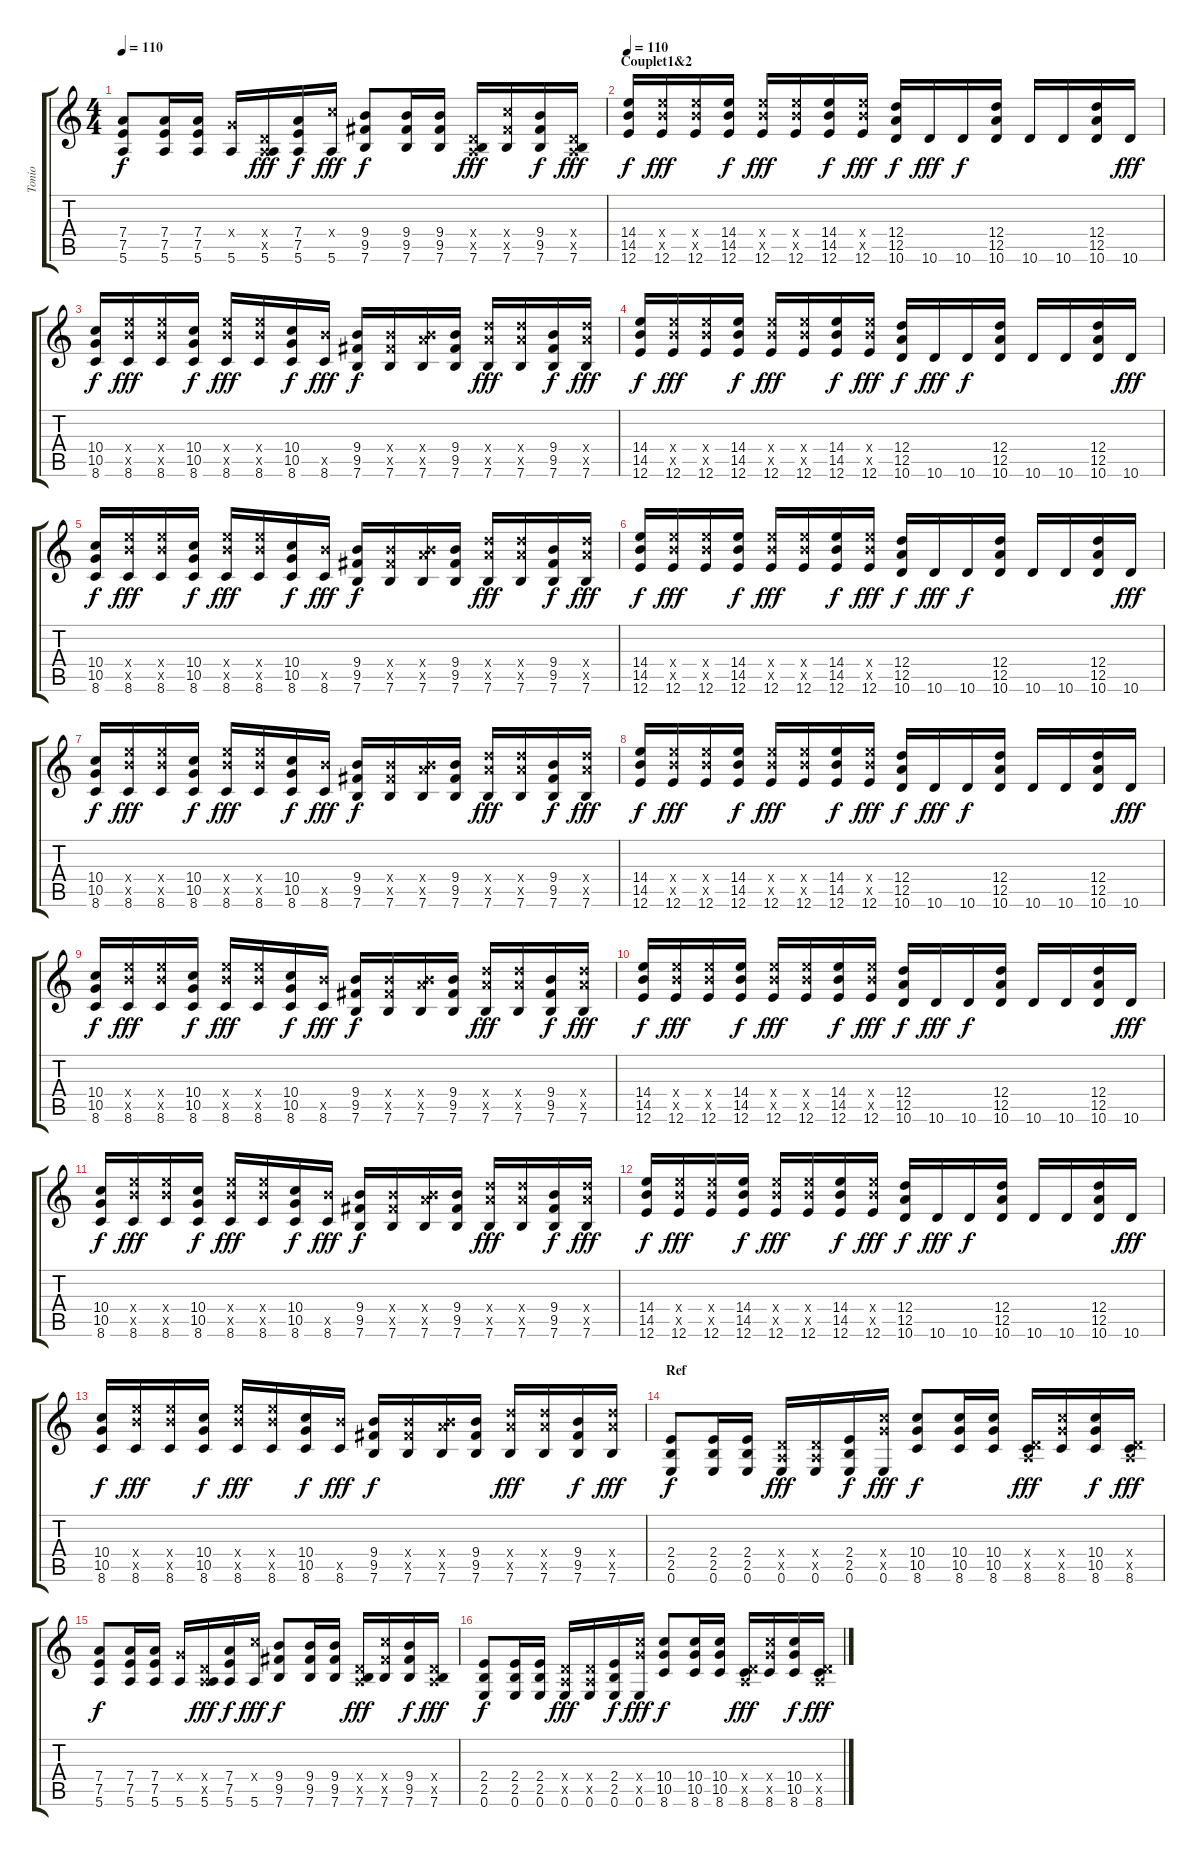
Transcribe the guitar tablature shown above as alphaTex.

\track ("Tonio" "Tonio") {instrument distortionguitar}
\staff {score tabs}
\tuning (E4 B3 G3 D3 A2 E2) {hide}
\ts (4 4)
\tempo 110
\clef g2
\ks c
(7.4 7.5 5.6).8{dy f} (7.4 7.5 5.6).16 (7.4 7.5 5.6).16 (5.4{x} 5.6).16 (0.4{x} 0.5{x} 5.6).16{dy fff} (7.4 7.5 5.6).16{dy f} (10.4{x} 5.6).16{dy fff} (9.4 9.5 7.6).8{dy f} (9.4 9.5 7.6).16 (9.4 9.5 7.6).16 (0.4{x} 0.5{x} 7.6).16{dy fff} (10.4{x} 9.5{x} 7.6).16 (9.4 9.5 7.6).16{dy f} (0.4{x} 0.5{x} 7.6).16{dy fff} |
\section ("" "Couplet1&2")
\tempo 110
(14.4 14.5 12.6).16{dy f} (14.4{x} 14.5{x} 12.6).16{dy fff} (14.4{x} 14.5{x} 12.6).16 (14.4 14.5 12.6).16{dy f} (14.4{x} 14.5{x} 12.6).16{dy fff} (14.4{x} 14.5{x} 12.6).16 (14.4 14.5 12.6).16{dy f} (14.4{x} 14.5{x} 12.6).16{dy fff} (12.4 12.5 10.6).16{dy f} 10.6.16{dy fff} 10.6.16{dy f} (12.4 12.5 10.6).16 10.6.16 10.6.16 (12.4 12.5 10.6).16 10.6.16{dy fff} |
(10.4 10.5 8.6).16{dy f} (14.4{x} 14.5{x} 8.6).16{dy fff} (14.4{x} 14.5{x} 8.6).16 (10.4 10.5 8.6).16{dy f} (14.4{x} 14.5{x} 8.6).16{dy fff} (14.4{x} 14.5{x} 8.6).16 (10.4 10.5 8.6).16{dy f} (14.5{x} 8.6).16{dy fff} (9.4 9.5 7.6).16{dy f} (9.4{x} 9.5{x} 7.6).16 (9.4{x} 12.5{x} 7.6).16 (9.4 9.5 7.6).16 (12.4{x} 12.5{x} 7.6).16{dy fff} (12.4{x} 12.5{x} 7.6).16 (9.4 9.5 7.6).16{dy f} (12.4{x} 12.5{x} 7.6).16{dy fff} |
(14.4 14.5 12.6).16{dy f} (14.4{x} 14.5{x} 12.6).16{dy fff} (14.4{x} 14.5{x} 12.6).16 (14.4 14.5 12.6).16{dy f} (14.4{x} 14.5{x} 12.6).16{dy fff} (14.4{x} 14.5{x} 12.6).16 (14.4 14.5 12.6).16{dy f} (14.4{x} 14.5{x} 12.6).16{dy fff} (12.4 12.5 10.6).16{dy f} 10.6.16{dy fff} 10.6.16{dy f} (12.4 12.5 10.6).16 10.6.16 10.6.16 (12.4 12.5 10.6).16 10.6.16{dy fff} |
(10.4 10.5 8.6).16{dy f} (14.4{x} 14.5{x} 8.6).16{dy fff} (14.4{x} 14.5{x} 8.6).16 (10.4 10.5 8.6).16{dy f} (14.4{x} 14.5{x} 8.6).16{dy fff} (14.4{x} 14.5{x} 8.6).16 (10.4 10.5 8.6).16{dy f} (14.5{x} 8.6).16{dy fff} (9.4 9.5 7.6).16{dy f} (9.4{x} 9.5{x} 7.6).16 (9.4{x} 12.5{x} 7.6).16 (9.4 9.5 7.6).16 (12.4{x} 12.5{x} 7.6).16{dy fff} (12.4{x} 12.5{x} 7.6).16 (9.4 9.5 7.6).16{dy f} (12.4{x} 12.5{x} 7.6).16{dy fff} |
(14.4 14.5 12.6).16{dy f} (14.4{x} 14.5{x} 12.6).16{dy fff} (14.4{x} 14.5{x} 12.6).16 (14.4 14.5 12.6).16{dy f} (14.4{x} 14.5{x} 12.6).16{dy fff} (14.4{x} 14.5{x} 12.6).16 (14.4 14.5 12.6).16{dy f} (14.4{x} 14.5{x} 12.6).16{dy fff} (12.4 12.5 10.6).16{dy f} 10.6.16{dy fff} 10.6.16{dy f} (12.4 12.5 10.6).16 10.6.16 10.6.16 (12.4 12.5 10.6).16 10.6.16{dy fff} |
(10.4 10.5 8.6).16{dy f} (14.4{x} 14.5{x} 8.6).16{dy fff} (14.4{x} 14.5{x} 8.6).16 (10.4 10.5 8.6).16{dy f} (14.4{x} 14.5{x} 8.6).16{dy fff} (14.4{x} 14.5{x} 8.6).16 (10.4 10.5 8.6).16{dy f} (14.5{x} 8.6).16{dy fff} (9.4 9.5 7.6).16{dy f} (9.4{x} 9.5{x} 7.6).16 (9.4{x} 12.5{x} 7.6).16 (9.4 9.5 7.6).16 (12.4{x} 12.5{x} 7.6).16{dy fff} (12.4{x} 12.5{x} 7.6).16 (9.4 9.5 7.6).16{dy f} (12.4{x} 12.5{x} 7.6).16{dy fff} |
(14.4 14.5 12.6).16{dy f} (14.4{x} 14.5{x} 12.6).16{dy fff} (14.4{x} 14.5{x} 12.6).16 (14.4 14.5 12.6).16{dy f} (14.4{x} 14.5{x} 12.6).16{dy fff} (14.4{x} 14.5{x} 12.6).16 (14.4 14.5 12.6).16{dy f} (14.4{x} 14.5{x} 12.6).16{dy fff} (12.4 12.5 10.6).16{dy f} 10.6.16{dy fff} 10.6.16{dy f} (12.4 12.5 10.6).16 10.6.16 10.6.16 (12.4 12.5 10.6).16 10.6.16{dy fff} |
(10.4 10.5 8.6).16{dy f} (14.4{x} 14.5{x} 8.6).16{dy fff} (14.4{x} 14.5{x} 8.6).16 (10.4 10.5 8.6).16{dy f} (14.4{x} 14.5{x} 8.6).16{dy fff} (14.4{x} 14.5{x} 8.6).16 (10.4 10.5 8.6).16{dy f} (14.5{x} 8.6).16{dy fff} (9.4 9.5 7.6).16{dy f} (9.4{x} 9.5{x} 7.6).16 (9.4{x} 12.5{x} 7.6).16 (9.4 9.5 7.6).16 (12.4{x} 12.5{x} 7.6).16{dy fff} (12.4{x} 12.5{x} 7.6).16 (9.4 9.5 7.6).16{dy f} (12.4{x} 12.5{x} 7.6).16{dy fff} |
(14.4 14.5 12.6).16{dy f} (14.4{x} 14.5{x} 12.6).16{dy fff} (14.4{x} 14.5{x} 12.6).16 (14.4 14.5 12.6).16{dy f} (14.4{x} 14.5{x} 12.6).16{dy fff} (14.4{x} 14.5{x} 12.6).16 (14.4 14.5 12.6).16{dy f} (14.4{x} 14.5{x} 12.6).16{dy fff} (12.4 12.5 10.6).16{dy f} 10.6.16{dy fff} 10.6.16{dy f} (12.4 12.5 10.6).16 10.6.16 10.6.16 (12.4 12.5 10.6).16 10.6.16{dy fff} |
(10.4 10.5 8.6).16{dy f} (14.4{x} 14.5{x} 8.6).16{dy fff} (14.4{x} 14.5{x} 8.6).16 (10.4 10.5 8.6).16{dy f} (14.4{x} 14.5{x} 8.6).16{dy fff} (14.4{x} 14.5{x} 8.6).16 (10.4 10.5 8.6).16{dy f} (14.5{x} 8.6).16{dy fff} (9.4 9.5 7.6).16{dy f} (9.4{x} 9.5{x} 7.6).16 (9.4{x} 12.5{x} 7.6).16 (9.4 9.5 7.6).16 (12.4{x} 12.5{x} 7.6).16{dy fff} (12.4{x} 12.5{x} 7.6).16 (9.4 9.5 7.6).16{dy f} (12.4{x} 12.5{x} 7.6).16{dy fff} |
(14.4 14.5 12.6).16{dy f} (14.4{x} 14.5{x} 12.6).16{dy fff} (14.4{x} 14.5{x} 12.6).16 (14.4 14.5 12.6).16{dy f} (14.4{x} 14.5{x} 12.6).16{dy fff} (14.4{x} 14.5{x} 12.6).16 (14.4 14.5 12.6).16{dy f} (14.4{x} 14.5{x} 12.6).16{dy fff} (12.4 12.5 10.6).16{dy f} 10.6.16{dy fff} 10.6.16{dy f} (12.4 12.5 10.6).16 10.6.16 10.6.16 (12.4 12.5 10.6).16 10.6.16{dy fff} |
(10.4 10.5 8.6).16{dy f} (14.4{x} 14.5{x} 8.6).16{dy fff} (14.4{x} 14.5{x} 8.6).16 (10.4 10.5 8.6).16{dy f} (14.4{x} 14.5{x} 8.6).16{dy fff} (14.4{x} 14.5{x} 8.6).16 (10.4 10.5 8.6).16{dy f} (14.5{x} 8.6).16{dy fff} (9.4 9.5 7.6).16{dy f} (9.4{x} 9.5{x} 7.6).16 (9.4{x} 12.5{x} 7.6).16 (9.4 9.5 7.6).16 (12.4{x} 12.5{x} 7.6).16{dy fff} (12.4{x} 12.5{x} 7.6).16 (9.4 9.5 7.6).16{dy f} (12.4{x} 12.5{x} 7.6).16{dy fff} |
\section ("" "Ref")
(2.4 2.5 0.6).8{dy f} (2.4 2.5 0.6).16 (2.4 2.5 0.6).16 (0.4{x} 0.5{x} 0.6).16{dy fff} (0.4{x} 0.5{x} 0.6).16 (2.4 2.5 0.6).16{dy f} (10.4{x} 10.5{x} 0.6).16{dy fff} (10.4 10.5 8.6).8{dy f} (10.4 10.5 8.6).16 (10.4 10.5 8.6).16 (0.4{x} 0.5{x} 8.6).16{dy fff} (10.4{x} 10.5{x} 8.6).16 (10.4 10.5 8.6).16{dy f} (0.4{x} 0.5{x} 8.6).16{dy fff} |
(7.4 7.5 5.6).8{dy f} (7.4 7.5 5.6).16 (7.4 7.5 5.6).16 (5.4{x} 5.6).16 (0.4{x} 0.5{x} 5.6).16{dy fff} (7.4 7.5 5.6).16{dy f} (10.4{x} 5.6).16{dy fff} (9.4 9.5 7.6).8{dy f} (9.4 9.5 7.6).16 (9.4 9.5 7.6).16 (0.4{x} 0.5{x} 7.6).16{dy fff} (10.4{x} 9.5{x} 7.6).16 (9.4 9.5 7.6).16{dy f} (0.4{x} 0.5{x} 7.6).16{dy fff} |
(2.4 2.5 0.6).8{dy f} (2.4 2.5 0.6).16 (2.4 2.5 0.6).16 (0.4{x} 0.5{x} 0.6).16{dy fff} (0.4{x} 0.5{x} 0.6).16 (2.4 2.5 0.6).16{dy f} (10.4{x} 10.5{x} 0.6).16{dy fff} (10.4 10.5 8.6).8{dy f} (10.4 10.5 8.6).16 (10.4 10.5 8.6).16 (0.4{x} 0.5{x} 8.6).16{dy fff} (10.4{x} 10.5{x} 8.6).16 (10.4 10.5 8.6).16{dy f} (0.4{x} 0.5{x} 8.6).16{dy fff}
